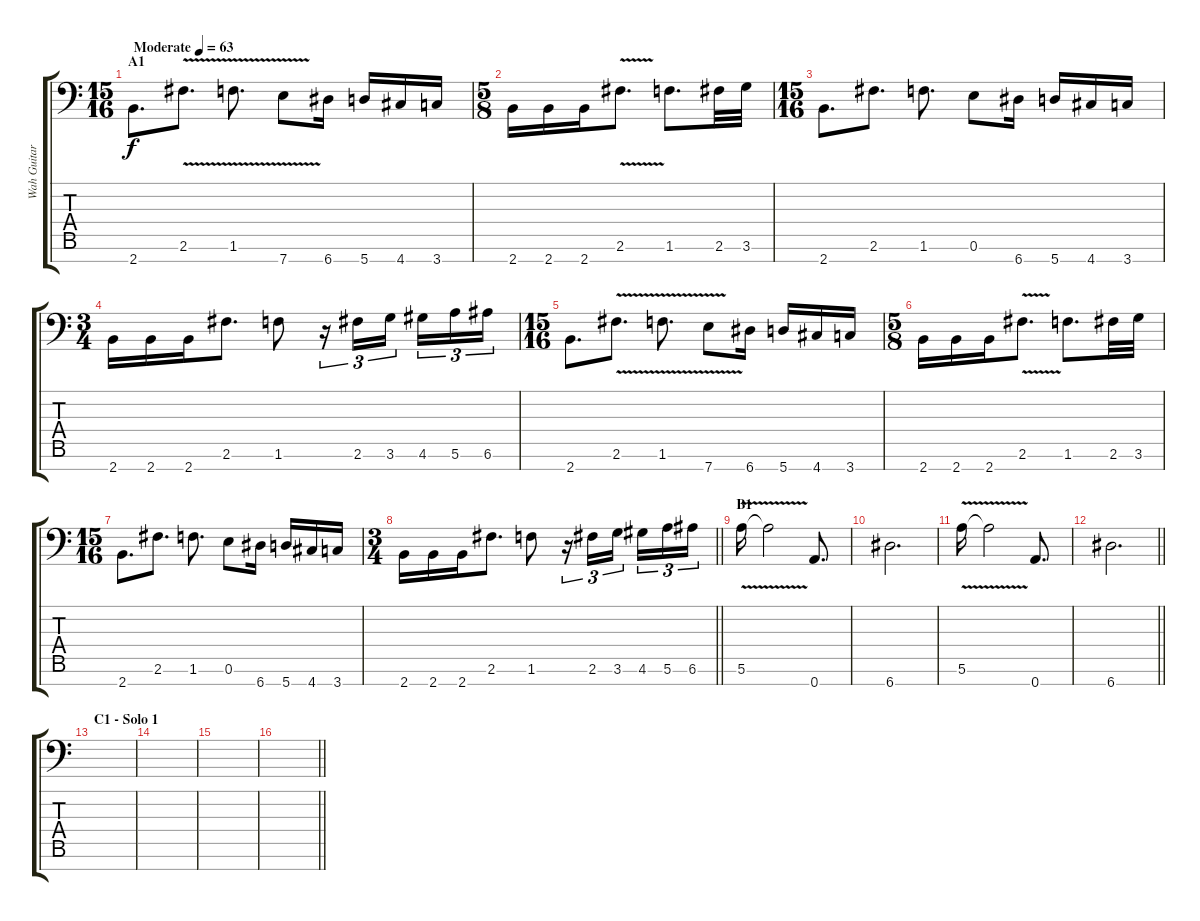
\track ("Wah Guitar" "Wah Guitar") {instrument overdrivenguitar}
\staff {score tabs}
\tuning (E4 B3 G3 D3 A2 E2 A1) {hide}
\ts (15 16)
\section ("" "A1")
\tempo (63 "Moderate")
\clef f4
\ks c
2.7.8{d dy f instrument overdrivenguitar} 2.6{v}.8{d} 1.6{v}.8{d} 7.7{v}.8 6.7.16 5.7.16 4.7.16 3.7.16 |
\ts (5 8)
2.7.16 2.7.16 2.7.16 2.6{v}.8{d} 1.6.8{d} 2.6.32 3.6.32 |
\ts (15 16)
2.7.8{d} 2.6.8{d} 1.6.8{d} 0.6.8 6.7.16 5.7.16 4.7.16 3.7.16 |
\ts (3 4)
2.7.16 2.7.16 2.7.16 2.6.8{d} 1.6.8 r.16{tu (3 2)} 2.6.16{tu (3 2)} 3.6.16{tu (3 2) beam splitsecondary} 4.6.16{tu (3 2)} 5.6.16{tu (3 2)} 6.6.16{tu (3 2)} |
\ts (15 16)
2.7.8{d} 2.6{v}.8{d} 1.6{v}.8{d} 7.7{v}.8 6.7.16 5.7.16 4.7.16 3.7.16 |
\ts (5 8)
2.7.16 2.7.16 2.7.16 2.6{v}.8{d} 1.6.8{d} 2.6.32 3.6.32 |
\ts (15 16)
2.7.8{d} 2.6.8{d} 1.6.8{d} 0.6.8 6.7.16 5.7.16 4.7.16 3.7.16 |
\ts (3 4)
\barLineRight lightlight
2.7.16 2.7.16 2.7.16 2.6.8{d} 1.6.8 r.16{tu (3 2)} 2.6.16{tu (3 2)} 3.6.16{tu (3 2) beam splitsecondary} 4.6.16{tu (3 2)} 5.6.16{tu (3 2)} 6.6.16{tu (3 2)} |
\section ("" "B1")
5.6{v}.16 5.6{t}.2 0.7.8{d} |
6.7.2{d} |
5.6{v}.16 5.6{t}.2 0.7.8{d} |
\barLineRight lightlight
6.7.2{d} |
\section ("" "C1 - Solo 1")
|
|
|
\barLineRight lightlight
